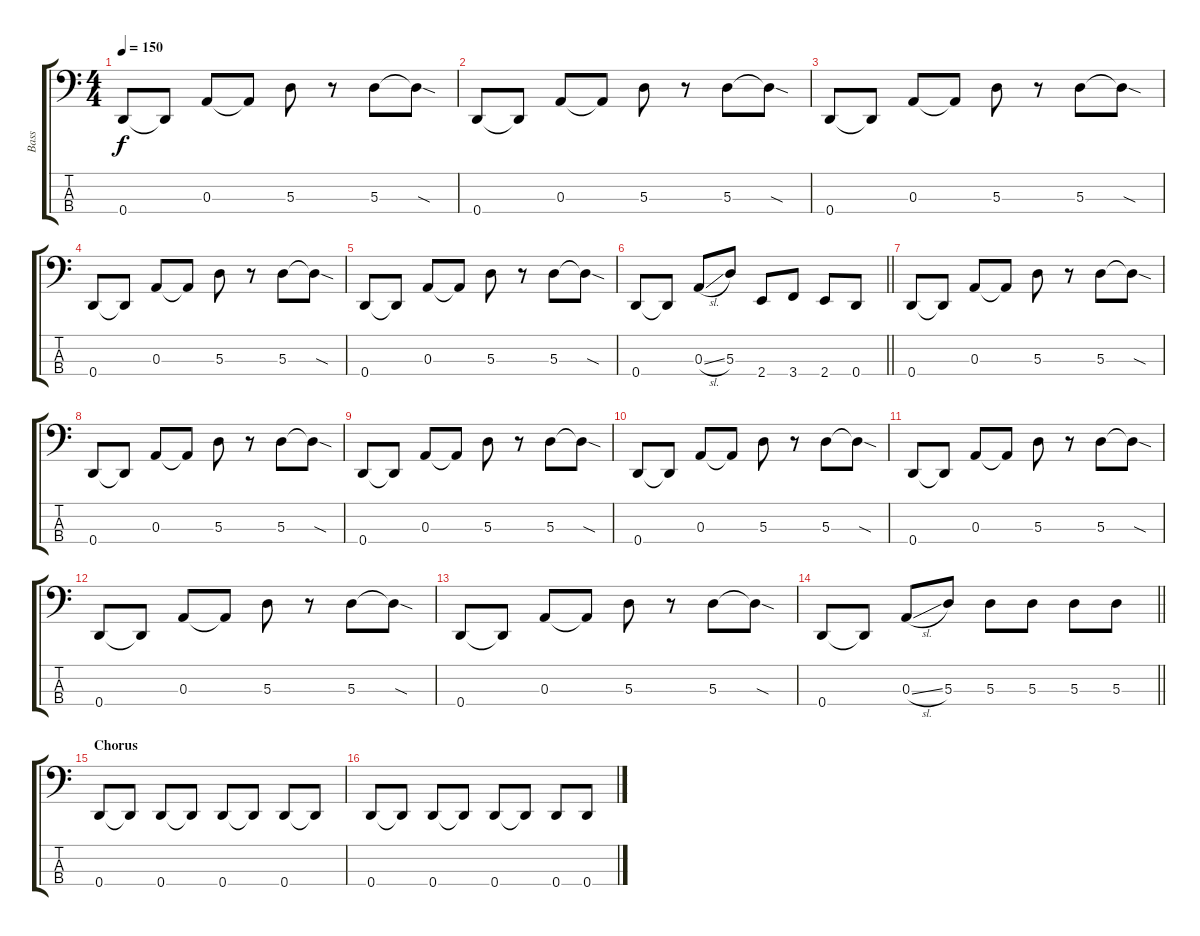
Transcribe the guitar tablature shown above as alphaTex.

\track ("Bass" "Bass") {instrument electricbassfinger}
\staff {score tabs}
\tuning (G2 D2 A1 D1) {hide}
\ts (4 4)
\tempo 150
\clef f4
\ks c
0.4.8{dy f} 0.4{t}.8 0.3.8 0.3{t}.8 5.3.8 r.8 5.3.8 5.3{sod t}.8 |
0.4.8 0.4{t}.8 0.3.8 0.3{t}.8 5.3.8 r.8 5.3.8 5.3{sod t}.8 |
0.4.8 0.4{t}.8 0.3.8 0.3{t}.8 5.3.8 r.8 5.3.8 5.3{sod t}.8 |
0.4.8 0.4{t}.8 0.3.8 0.3{t}.8 5.3.8 r.8 5.3.8 5.3{sod t}.8 |
0.4.8 0.4{t}.8 0.3.8 0.3{t}.8 5.3.8 r.8 5.3.8 5.3{sod t}.8 |
\barLineRight lightlight
0.4.8 0.4{t}.8 0.3{sl}.8 5.3.8 2.4.8 3.4.8 2.4.8 0.4.8 |
0.4.8 0.4{t}.8 0.3.8 0.3{t}.8 5.3.8 r.8 5.3.8 5.3{sod t}.8 |
0.4.8 0.4{t}.8 0.3.8 0.3{t}.8 5.3.8 r.8 5.3.8 5.3{sod t}.8 |
0.4.8 0.4{t}.8 0.3.8 0.3{t}.8 5.3.8 r.8 5.3.8 5.3{sod t}.8 |
0.4.8 0.4{t}.8 0.3.8 0.3{t}.8 5.3.8 r.8 5.3.8 5.3{sod t}.8 |
0.4.8 0.4{t}.8 0.3.8 0.3{t}.8 5.3.8 r.8 5.3.8 5.3{sod t}.8 |
0.4.8 0.4{t}.8 0.3.8 0.3{t}.8 5.3.8 r.8 5.3.8 5.3{sod t}.8 |
0.4.8 0.4{t}.8 0.3.8 0.3{t}.8 5.3.8 r.8 5.3.8 5.3{sod t}.8 |
\barLineRight lightlight
0.4.8 0.4{t}.8 0.3{sl}.8 5.3.8 5.3.8 5.3.8 5.3.8 5.3.8 |
\section ("" "Chorus")
0.4.8 0.4{t}.8 0.4.8 0.4{t}.8 0.4.8 0.4{t}.8 0.4.8 0.4{t}.8 |
0.4.8 0.4{t}.8 0.4.8 0.4{t}.8 0.4.8 0.4{t}.8 0.4.8 0.4.8
